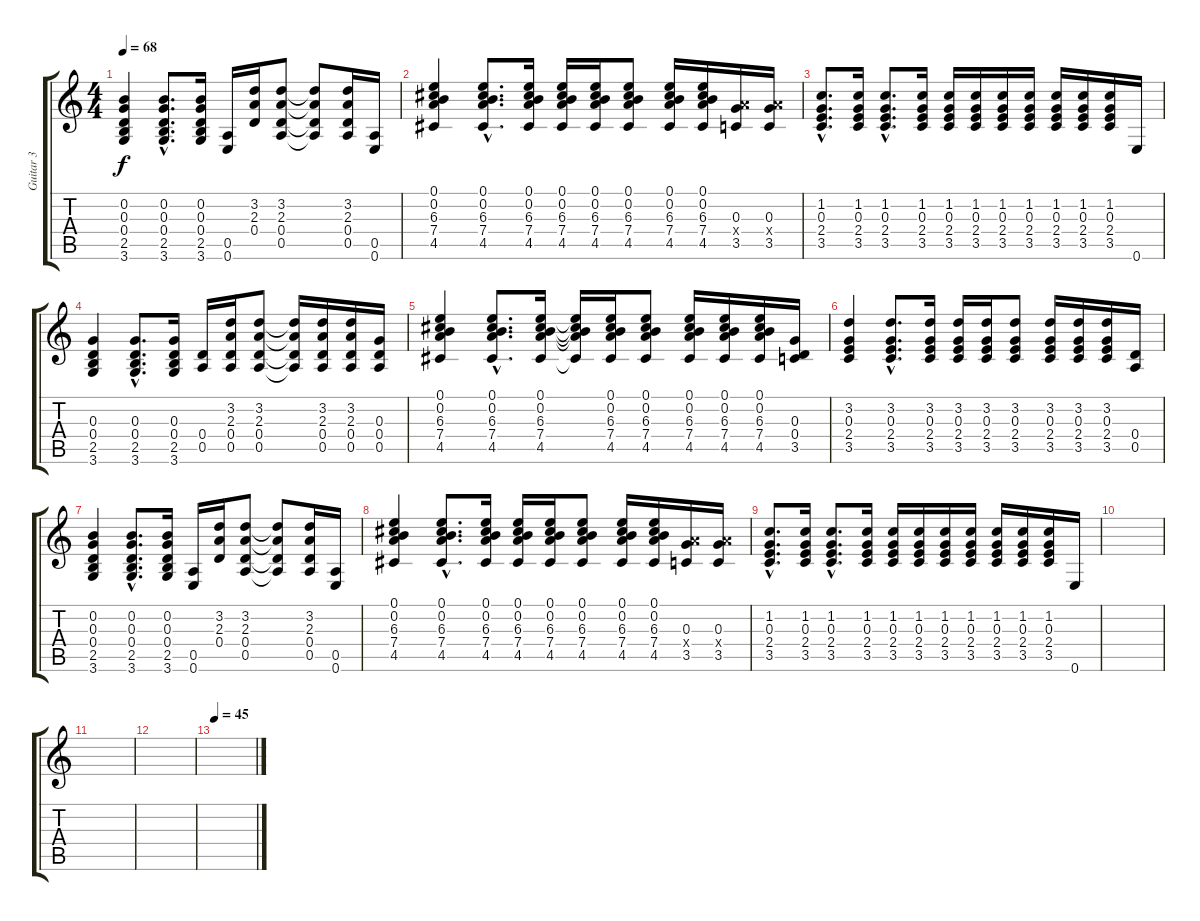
\track ("Guitar 3" "Guitar 3") {instrument distortionguitar}
\staff {score tabs}
\tuning (E4 B3 G3 D3 A2 E2) {hide}
\ts (4 4)
\tempo 68
\clef g2
\ks c
(0.2 0.3 0.4 2.5 3.6).4{dy f} (0.2{hac} 0.3{hac} 0.4{hac} 2.5{hac} 3.6{hac}).8{d} (0.2 0.3 0.4 2.5 3.6).16 (0.5 0.6).16 (3.2 2.3 0.4).16 (3.2 2.3 0.4 0.5).8 (3.2{t} 2.3{t} 0.4{t} 0.5{t}).8 (3.2 2.3 0.4 0.5).16 (0.5 0.6).16 |
(0.1 0.2 6.3 7.4 4.5).4 (0.1{hac} 0.2{hac} 6.3{hac} 7.4{hac} 4.5{hac}).8{d} (0.1 0.2 6.3 7.4 4.5).16 (0.1 0.2 6.3 7.4 4.5).16 (0.1 0.2 6.3 7.4 4.5).16 (0.1 0.2 6.3 7.4 4.5).8 (0.1 0.2 6.3 7.4 4.5).16 (0.1 0.2 6.3 7.4 4.5).16 (0.3 7.4{x} 3.5).16 (0.3 7.4{x} 3.5).16 |
(1.2{hac} 0.3{hac} 2.4{hac} 3.5{hac}).8{d} (1.2 0.3 2.4 3.5).16 (1.2{hac} 0.3{hac} 2.4{hac} 3.5{hac}).8{d} (1.2 0.3 2.4 3.5).16 (1.2 0.3 2.4 3.5).16 (1.2 0.3 2.4 3.5).16 (1.2 0.3 2.4 3.5).16 (1.2 0.3 2.4 3.5).16 (1.2 0.3 2.4 3.5).16 (1.2 0.3 2.4 3.5).16 (1.2 0.3 2.4 3.5).16 0.6.16 |
(0.3 0.4 2.5 3.6).4 (0.3{hac} 0.4{hac} 2.5{hac} 3.6{hac}).8{d} (0.3 0.4 2.5 3.6).16 (0.4 0.5).16 (3.2 2.3 0.4 0.5).16 (3.2 2.3 0.4 0.5).8 (3.2{t} 2.3{t} 0.4{t} 0.5{t}).16 (3.2 2.3 0.4 0.5).16 (3.2 2.3 0.4 0.5).16 (0.3 0.4 0.5).16 |
(0.1 0.2 6.3 7.4 4.5).4 (0.1{hac} 0.2{hac} 6.3{hac} 7.4{hac} 4.5{hac}).8{d} (0.1 0.2 6.3 7.4 4.5).16 (0.1{t} 0.2{t} 6.3{t} 7.4{t} 4.5{t}).16 (0.1 0.2 6.3 7.4 4.5).16 (0.1 0.2 6.3 7.4 4.5).8 (0.1 0.2 6.3 7.4 4.5).16 (0.1 0.2 6.3 7.4 4.5).16 (0.1 0.2 6.3 7.4 4.5).16 (0.3 0.4 3.5).16 |
(3.2 0.3 2.4 3.5).4 (3.2{hac} 0.3{hac} 2.4{hac} 3.5{hac}).8{d} (3.2 0.3 2.4 3.5).16 (3.2 0.3 2.4 3.5).16 (3.2 0.3 2.4 3.5).16 (3.2 0.3 2.4 3.5).8 (3.2 0.3 2.4 3.5).16 (3.2 0.3 2.4 3.5).16 (3.2 0.3 2.4 3.5).16 (0.4 0.5).16 |
(0.2 0.3 0.4 2.5 3.6).4 (0.2{hac} 0.3{hac} 0.4{hac} 2.5{hac} 3.6{hac}).8{d} (0.2 0.3 0.4 2.5 3.6).16 (0.5 0.6).16 (3.2 2.3 0.4).16 (3.2 2.3 0.4 0.5).8 (3.2{t} 2.3{t} 0.4{t} 0.5{t}).8 (3.2 2.3 0.4 0.5).16 (0.5 0.6).16 |
(0.1 0.2 6.3 7.4 4.5).4 (0.1{hac} 0.2{hac} 6.3{hac} 7.4{hac} 4.5{hac}).8{d} (0.1 0.2 6.3 7.4 4.5).16 (0.1 0.2 6.3 7.4 4.5).16 (0.1 0.2 6.3 7.4 4.5).16 (0.1 0.2 6.3 7.4 4.5).8 (0.1 0.2 6.3 7.4 4.5).16 (0.1 0.2 6.3 7.4 4.5).16 (0.3 7.4{x} 3.5).16 (0.3 7.4{x} 3.5).16 |
(1.2{hac} 0.3{hac} 2.4{hac} 3.5{hac}).8{d} (1.2 0.3 2.4 3.5).16 (1.2{hac} 0.3{hac} 2.4{hac} 3.5{hac}).8{d} (1.2 0.3 2.4 3.5).16 (1.2 0.3 2.4 3.5).16 (1.2 0.3 2.4 3.5).16 (1.2 0.3 2.4 3.5).16 (1.2 0.3 2.4 3.5).16 (1.2 0.3 2.4 3.5).16 (1.2 0.3 2.4 3.5).16 (1.2 0.3 2.4 3.5).16 0.6.16 |
|
|
|
\tempo 45
